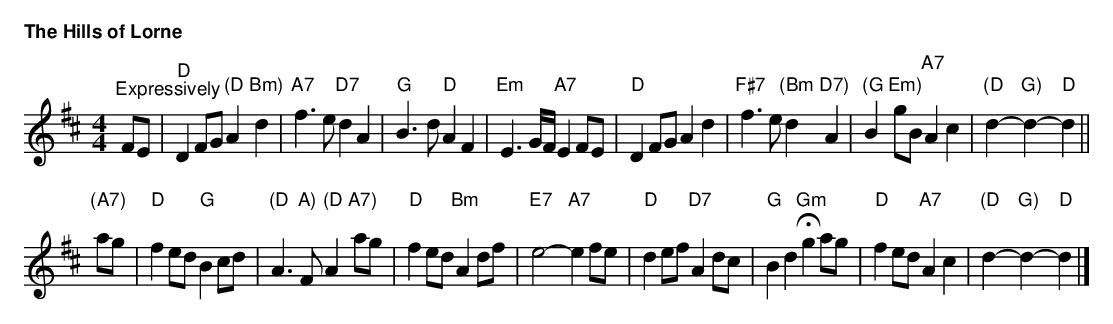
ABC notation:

X:1
T:The Hills of Lorne
C:
M:4/4
L:1/4
K:D
"^Expressively"
F/E/ | "D"DF/G/ "(D"A"Bm)"d | "A7"f>e "D7"dA | "G"B>d "D"AF | "Em"E3/2G//F// "A7"EF/E/ | \
"D"D F/G/ Ad | "F#7"f>e "(Bm"d"D7)"A | "(G"B"Em)"g/B/ "A7"Ac | "(D"d-"G)"d"D"-d ||
"(A7)"a/g/ | "D"fe/d/ "G"Bc/d/ | "(D"A>"A)"F "(D"A"A7)"a/g/ | "D"fe/d/ "Bm"Ad/f/ | "E7"e2- "A7"ef/e/ | \
"D"de/f/ "D7"Ad/c/ | "G"Bd "Gm"Hga/g/ | "D"fe/d/ "A7"Ac | "(D")d-"G)"d-"D"d |]
